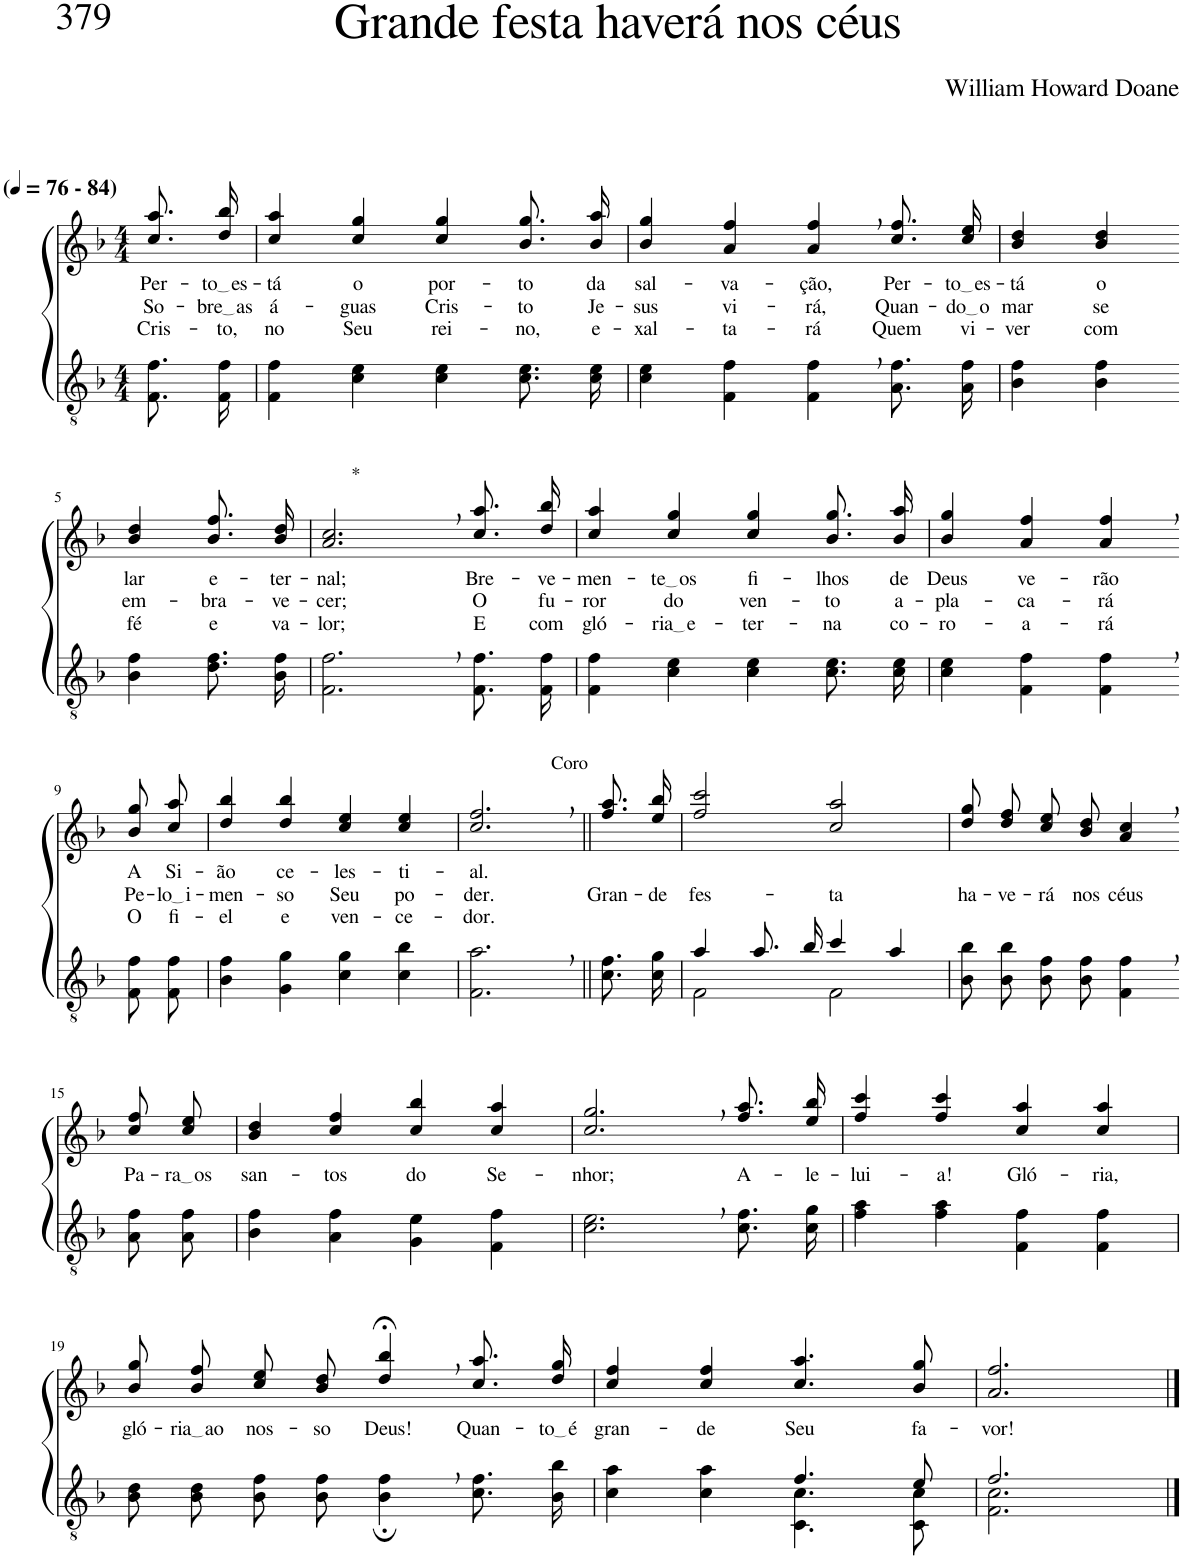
**kern	**kern	**text	**text	**text
*part2	*part1	*part1	*part1	*part1
*staff2	*staff1	*staff1	*staff1	*staff1
*I"Parte III e IV	*I"Parte I e II	*	*	*
*clefGv2	*clefG2	*	*	*
*Trd5c9	*Trd5c9	*	*	*
*k[b-]	*k[b-]	*	*	*
*M4/4	*M4/4	*	*	*
*MM76	*MM76	*	*	*
=1	=1	=1	=1	=1
!	!LO:TX:a:B:t=(	!	!	!
!	!LO:TX:a:B:t=- 84)	!	!	!
!	!	!LO:LY:b	!LO:LY:b	!LO:LY:b
8.F\ 8.f\L	8.cc\ 8.aa\L	Per-	So-	Cris-
!	!	!LO:LY:b	!LO:LY:b	!LO:LY:b
16F\ 16f\Jk	16dd\ 16bb-\Jk	to es	bre as	-to,
=2	=2	=2	=2	=2
!	!	!LO:LY:b	!LO:LY:b	!LO:LY:b
4F\ 4f\	4cc/ 4aa/	-tá	á-	no
!	!	!LO:LY:b	!LO:LY:b	!LO:LY:b
4c\ 4e\	4cc/ 4gg/	o	-guas	Seu
!	!	!LO:LY:b	!LO:LY:b	!LO:LY:b
4c\ 4e\	4cc/ 4gg/	por-	Cris-	rei-
!	!	!LO:LY:b	!LO:LY:b	!LO:LY:b
8.c\ 8.e\L	8.b-\ 8.gg\L	-to	-to	-no,
!	!	!LO:LY:b	!LO:LY:b	!LO:LY:b
16c\ 16e\Jk	16b-\ 16aa\Jk	da	Je-	e-
=3	=3	=3	=3	=3
!	!	!LO:LY:b	!LO:LY:b	!LO:LY:b
4c\ 4e\	4b-/ 4gg/	sal-	-sus	-xal-
!	!	!LO:LY:b	!LO:LY:b	!LO:LY:b
4F\ 4f\	4a/ 4ff/	-va-	vi-	-ta-
!	!	!LO:LY:b	!LO:LY:b	!LO:LY:b
4F\, 4f\,	4a/, 4ff/,	-ção,	-rá,	-rá
!	!	!LO:LY:b	!LO:LY:b	!LO:LY:b
8.A\ 8.f\L	8.cc\ 8.ff\L	Per-	Quan-	Quem
!	!	!LO:LY:b	!LO:LY:b	!LO:LY:b
16A\ 16f\Jk	16cc\ 16ee\Jk	to es	do o	vi-
=4	=4	=4	=4	=4
!	!	!LO:LY:b	!LO:LY:b	!LO:LY:b
4B-\ 4f\	4b-/ 4dd/	-tá	mar	-ver
!	!	!LO:LY:b	!LO:LY:b	!LO:LY:b
4B-\ 4f\	4b-/ 4dd/	o	se	com
!!LO:LB:g=z
=5-	=5-	=5-	=5-	=5-
!	!	!LO:LY:b	!LO:LY:b	!LO:LY:b
4B-\ 4f\	4b-/ 4dd/	lar	em-	fé
!	!	!LO:LY:b	!LO:LY:b	!LO:LY:b
8.d\ 8.f\L	8.b-\ 8.ff\L	e-	-bra-	e
!	!	!LO:LY:b	!LO:LY:b	!LO:LY:b
16B-\ 16f\Jk	16b-\ 16dd\Jk	-ter-	-ve-	va-
=6	=6	=6	=6	=6
!	!LO:TX:a:t=*	!	!	!
!	!	!LO:LY:b	!LO:LY:b	!LO:LY:b
2.F\, 2.f\,	2.a/, 2.cc/,	-nal;	-cer;	-lor;
!	!	!LO:LY:b	!LO:LY:b	!LO:LY:b
8.F\ 8.f\L	8.cc\ 8.aa\L	Bre-	O	E
!	!	!LO:LY:b	!LO:LY:b	!LO:LY:b
16F\ 16f\Jk	16dd\ 16bb-\Jk	-ve-	fu-	com
=7	=7	=7	=7	=7
!	!	!LO:LY:b	!LO:LY:b	!LO:LY:b
4F\ 4f\	4cc/ 4aa/	-men-	-ror	gló-
!	!	!LO:LY:b	!LO:LY:b	!LO:LY:b
4c\ 4e\	4cc/ 4gg/	te os	do	ria e
!	!	!LO:LY:b	!LO:LY:b	!LO:LY:b
4c\ 4e\	4cc/ 4gg/	fi-	ven-	-ter-
!	!	!LO:LY:b	!LO:LY:b	!LO:LY:b
8.c\ 8.e\L	8.b-\ 8.gg\L	-lhos	-to	-na
!	!	!LO:LY:b	!LO:LY:b	!LO:LY:b
16c\ 16e\Jk	16b-\ 16aa\Jk	de	a-	co-
=8	=8	=8	=8	=8
!	!	!LO:LY:b	!LO:LY:b	!LO:LY:b
4c\ 4e\	4b-/ 4gg/	Deus	-pla-	-ro-
!	!	!LO:LY:b	!LO:LY:b	!LO:LY:b
4F\ 4f\	4a/ 4ff/	ve-	-ca-	-a-
!	!	!LO:LY:b	!LO:LY:b	!LO:LY:b
4F\, 4f\,	4a/, 4ff/,	-rão	-rá	-rá
!!LO:LB:g=z
=9-	=9-	=9-	=9-	=9-
!	!	!LO:LY:b	!LO:LY:b	!LO:LY:b
8F\ 8f\L	8b-\ 8gg\L	A	Pe-	O
!	!	!LO:LY:b	!LO:LY:b	!LO:LY:b
8F\ 8f\J	8cc\ 8aa\J	Si-	lo i	fi-
=10	=10	=10	=10	=10
!	!	!LO:LY:b	!LO:LY:b	!LO:LY:b
4B-\ 4f\	4dd/ 4bb-/	-ão	-men-	-el
!	!	!LO:LY:b	!LO:LY:b	!LO:LY:b
4G\ 4g\	4dd/ 4bb-/	ce-	-so	e
!	!	!LO:LY:b	!LO:LY:b	!LO:LY:b
4c\ 4g\	4cc/ 4ee/	-les-	Seu	ven-
!	!	!LO:LY:b	!LO:LY:b	!LO:LY:b
4c\ 4b-\	4cc/ 4ee/	-ti-	po-	-ce-
=11	=11	=11	=11	=11
!	!LO:TX:a:t=Coro	!	!	!
!	!	!LO:LY:b	!LO:LY:b	!LO:LY:b
2.F\, 2.a\,	2.cc/, 2.ff/,	-al.	-der.	-dor.
=12||	=12||	=12||	=12||	=12||
!	!	!	!LO:LY:b	!
8.c\ 8.f\L	8.ff\ 8.aa\L	.	Gran-	.
!	!	!	!LO:LY:b	!
16c\ 16g\Jk	16ee\ 16bb-\Jk	.	-de	.
=13	=13	=13	=13	=13
*^	*	*	*	*
!	!	!	!	!LO:LY:b	!
4a/	2F\	2ff/ 2ccc/	.	fes-	.
8.a/L	.	.	.	.	.
16b-/Jk	.	.	.	.	.
!	!	!	!	!LO:LY:b	!
4cc/	2F\	2cc/ 2aa/	.	-ta	.
4a/	.	.	.	.	.
*v	*v	*	*	*	*
=14	=14	=14	=14	=14
!	!	!	!LO:LY:b	!
8B-\ 8b-\L	8dd\ 8gg\L	.	ha-	.
!	!	!	!LO:LY:b	!
8B-\ 8b-\J	8dd\ 8ff\J	.	-ve-	.
!	!	!	!LO:LY:b	!
8B-\ 8f\L	8cc\ 8ee\L	.	-rá	.
!	!	!	!LO:LY:b	!
8B-\ 8f\J	8b-\ 8dd\J	.	nos	.
!	!	!	!LO:LY:b	!
4F\, 4f\,	4a/, 4cc/,	.	céus	.
!!LO:LB:g=z
=15-	=15-	=15-	=15-	=15-
!	!	!LO:LY:b	!	!
8A\ 8f\L	8cc\ 8ff\L	Pa-	.	.
!	!	!LO:LY:b	!	!
8A\ 8f\J	8cc\ 8ee\J	ra os	.	.
=16	=16	=16	=16	=16
!	!	!LO:LY:b	!	!
4B-\ 4f\	4b-/ 4dd/	san-	.	.
!	!	!LO:LY:b	!	!
4A\ 4f\	4cc/ 4ff/	-tos	.	.
!	!	!LO:LY:b	!	!
4G\ 4e\	4cc/ 4bb-/	do	.	.
!	!	!LO:LY:b	!	!
4F\ 4f\	4cc/ 4aa/	Se-	.	.
=17	=17	=17	=17	=17
!	!	!LO:LY:b	!	!
2.c\, 2.e\,	2.cc/, 2.gg/,	-nhor;	.	.
!	!	!LO:LY:b	!	!
8.c\ 8.f\L	8.ff\ 8.aa\L	A-	.	.
!	!	!LO:LY:b	!	!
16c\ 16g\Jk	16ee\ 16bb-\Jk	-le-	.	.
=18	=18	=18	=18	=18
!	!	!LO:LY:b	!	!
4f\ 4a\	4ff/ 4ccc/	-lui-	.	.
!	!	!LO:LY:b	!	!
4f\ 4a\	4ff/ 4ccc/	-a!	.	.
!	!	!LO:LY:b	!	!
4F\ 4f\	4cc/ 4aa/	Gló-	.	.
!	!	!LO:LY:b	!	!
4F\ 4f\	4cc/ 4aa/	-ria,	.	.
!!LO:LB:g=z
=19	=19	=19	=19	=19
!	!	!LO:LY:b	!	!
8B-\ 8d\L	8b-\ 8gg\L	gló-	.	.
!	!	!LO:LY:b	!	!
8B-\ 8d\J	8b-\ 8ff\J	ria ao	.	.
!	!	!LO:LY:b	!	!
8B-\ 8f\L	8cc\ 8ee\L	nos-	.	.
!	!	!LO:LY:b	!	!
8B-\ 8f\J	8b-\ 8dd\J	-so	.	.
!	!	!LO:LY:b	!	!
4B-\;, 4f\;,	4dd/;<, 4bb-/;<,	Deus!	.	.
!	!	!LO:LY:b	!	!
8.c\ 8.f\L	8.cc\ 8.aa\L	Quan-	.	.
!	!	!LO:LY:b	!	!
16B-\ 16b-\Jk	16dd\ 16gg\Jk	to é	.	.
=20	=20	=20	=20	=20
*^	*	*	*	*
!	!	!	!LO:LY:b	!	!
2ryy	4c\ 4a\	4cc/ 4ff/	gran-	.	.
!	!	!	!LO:LY:b	!	!
.	4c\ 4a\	4cc/ 4ff/	-de	.	.
!	!	!	!LO:LY:b	!	!
4.f/	4.C\ 4.c\	4.cc/ 4.aa/	Seu	.	.
!	!	!	!LO:LY:b	!	!
8e/	8C\ 8c\	8b-/ 8gg/	fa-	.	.
=21	=21	=21	=21	=21	=21
!	!	!	!LO:LY:b	!	!
2.f/	2.F\ 2.c\	2.a/ 2.ff/	-vor!	.	.
*v	*v	*	*	*	*
==	==	==	==	==
*-	*-	*-	*-	*-
